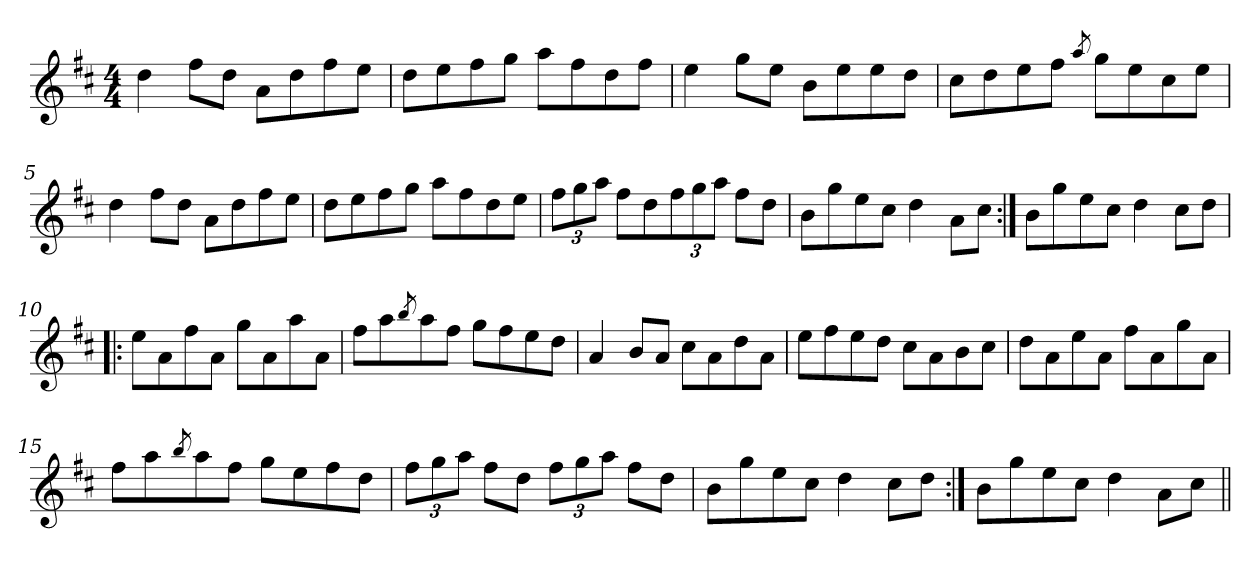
**kern
*part1
*staff1
*clefG2
*k[f#c#]
*D:
*M4/4
=1
4dd\
8ff#\L
8dd\J
8a\L
8dd\
8ff#\
8ee\J
=2
8dd\L
8ee\
8ff#\
8gg\J
8aa\L
8ff#\
8dd\
8ff#\J
=3
4ee\
8gg\L
8ee\J
8b\L
8ee\
8ee\
8dd\J
=4
8cc#\L
8dd\
8ee\
8ff#\J
8qaa/
8gg\L
8ee\
8cc#\
8ee\J
=5
4dd\
8ff#\L
8dd\J
8a\L
8dd\
8ff#\
8ee\J
!!LO:LB:g=z
=6
8dd\L
8ee\
8ff#\
8gg\J
8aa\L
8ff#\
8dd\
8ee\J
=7
*Xbrackettup
12ff#\L
12gg\
12aa\J
8ff#\L
8dd\
12ff#\
12gg\
12aa\J
8ff#\L
8dd\J
=8
8b\L
8gg\
8ee\
8cc#\J
4dd\
8a\L
8cc#\J
=9:|!
8b\L
8gg\
8ee\
8cc#\J
4dd\
8cc#\L
8dd\J
=10!|:
8ee\L
8a\
8ff#\
8a\J
8gg\L
8a\
8aa\
8a\J
!!LO:LB:g=z
=11
8ff#\L
8aa\
8qbb/
8aa\
8ff#\J
8gg\L
8ff#\
8ee\
8dd\J
=12
4a/
8b/L
8a/J
8cc#\L
8a\
8dd\
8a\J
=13
8ee\L
8ff#\
8ee\
8dd\J
8cc#\L
8a\
8b\
8cc#\J
=14
8dd\L
8a\
8ee\
8a\J
8ff#\L
8a\
8gg\
8a\J
=15
8ff#\L
8aa\
8qbb/
8aa\
8ff#\J
8gg\L
8ee\
8ff#\
8dd\J
!!LO:LB:g=z
=16
12ff#\L
12gg\
12aa\J
8ff#\L
8dd\J
12ff#\L
12gg\
12aa\J
8ff#\L
8dd\J
=17
8b\L
8gg\
8ee\
8cc#\J
4dd\
8cc#\L
8dd\J
=18:|!
8b\L
8gg\
8ee\
8cc#\J
4dd\
8a\L
8cc#\J
=||
*-
